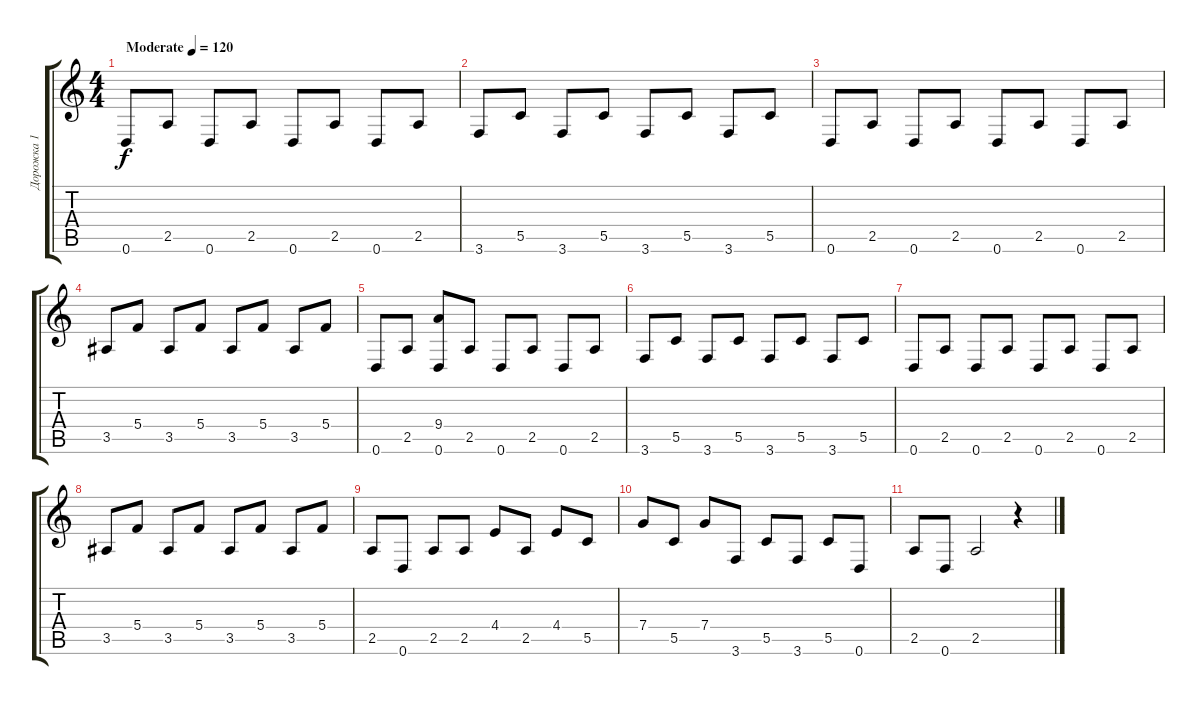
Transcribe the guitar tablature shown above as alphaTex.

\track ("Дорожка 1" "Дорожка 1") {instrument acousticguitarsteel}
\staff {score tabs}
\tuning (D4 A3 F3 C3 G2 D2) {hide}
\ts (4 4)
\tempo (120 "Moderate")
\clef g2
\ks c
0.6.8{dy f instrument acousticguitarsteel} 2.5.8 0.6.8 2.5.8 0.6.8 2.5.8 0.6.8 2.5.8 |
3.6.8 5.5.8 3.6.8 5.5.8 3.6.8 5.5.8 3.6.8 5.5.8 |
0.6.8 2.5.8 0.6.8 2.5.8 0.6.8 2.5.8 0.6.8 2.5.8 |
3.5.8 5.4.8 3.5.8 5.4.8 3.5.8 5.4.8 3.5.8 5.4.8 |
0.6.8 2.5.8 (9.4 0.6).8 2.5.8 0.6.8 2.5.8 0.6.8 2.5.8 |
3.6.8 5.5.8 3.6.8 5.5.8 3.6.8 5.5.8 3.6.8 5.5.8 |
0.6.8 2.5.8 0.6.8 2.5.8 0.6.8 2.5.8 0.6.8 2.5.8 |
3.5.8 5.4.8 3.5.8 5.4.8 3.5.8 5.4.8 3.5.8 5.4.8 |
2.5.8 0.6.8 2.5.8 2.5.8 4.4.8 2.5.8 4.4.8 5.5.8 |
7.4.8 5.5.8 7.4.8 3.6.8 5.5.8 3.6.8 5.5.8 0.6.8 |
2.5.8 0.6.8 2.5.2 r.4
